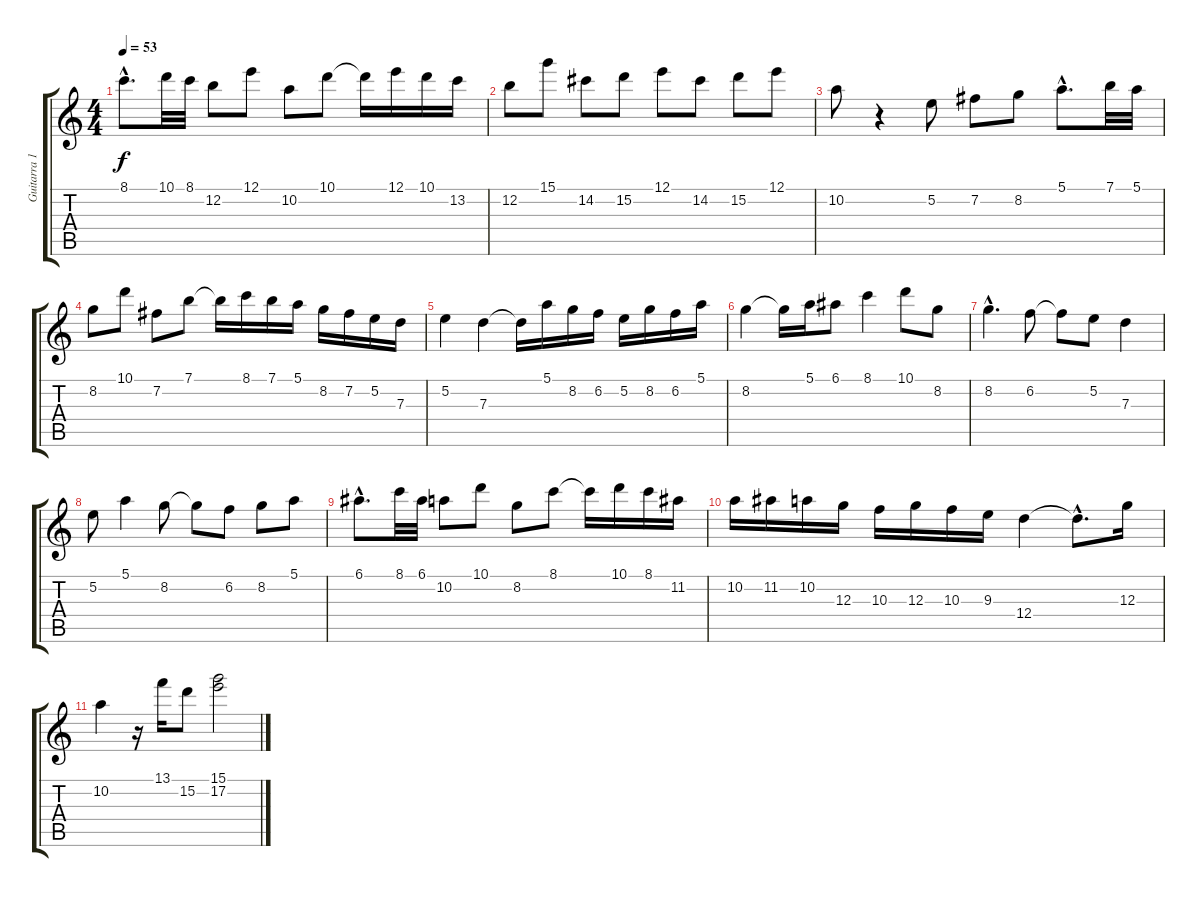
\track ("Guitarra 1" "Guitarra 1") {instrument acousticguitarnylon}
\staff {score tabs}
\tuning (E4 B3 G3 D3 A2 E2) {hide}
\ts (4 4)
\tempo 53
\clef g2
\ks c
8.1{hac}.8{d dy f} 10.1.32 8.1.32 12.2.8 12.1.8 10.2.8 10.1.8 10.1{t}.16 12.1.16 10.1.16 13.2.16 |
12.2.8 15.1.8 14.2.8 15.2.8 12.1.8 14.2.8 15.2.8 12.1.8 |
10.2.8 r.4 5.2.8 7.2.8 8.2.8 5.1{hac}.8{d} 7.1.32 5.1.32 |
8.2.8 10.1.8 7.2.8 7.1.8 7.1{t}.16 8.1.16 7.1.16 5.1.16 8.2.16 7.2.16 5.2.16 7.3.16 |
5.2.4 7.3.4 7.3{t}.16 5.1.16 8.2.16 6.2.16 5.2.16 8.2.16 6.2.16 5.1.16 |
8.2.4 8.2{t}.16 5.1.16 6.1.8 8.1.4 10.1.8 8.2.8 |
8.2{hac}.4{d} 6.2.8 6.2{t}.8 5.2.8 7.3.4 |
5.2.8 5.1.4 8.2.8 8.2{t}.8 6.2.8 8.2.8 5.1.8 |
6.1{hac}.8{d} 8.1.32 6.1.32 10.2.8 10.1.8 8.2.8 8.1.8 8.1{t}.16 10.1.16 8.1.16 11.2.16 |
10.2.16 11.2.16 10.2.16 12.3.16 10.3.16 12.3.16 10.3.16 9.3.16 12.4.4 12.4{hac t}.8{d} 12.3.16 |
10.2.4 r.16 13.1.16 15.2.8 (15.1 17.2).2
